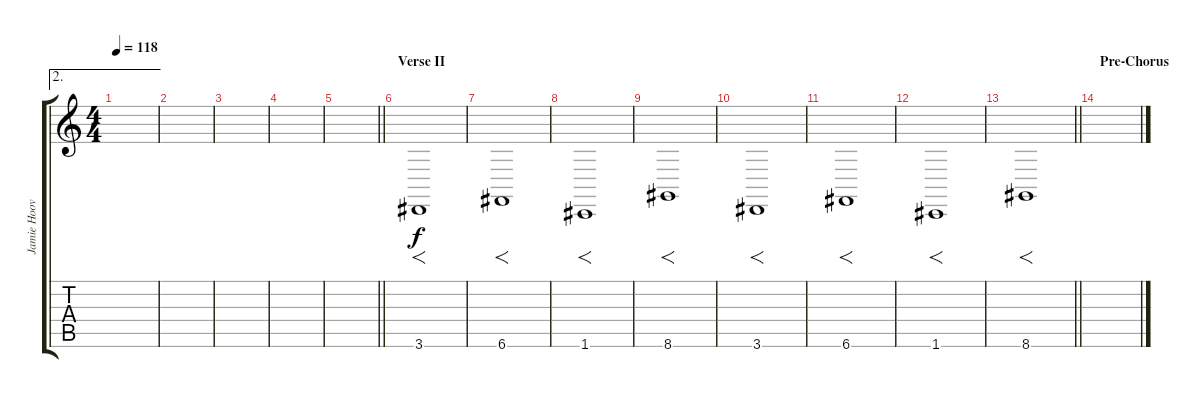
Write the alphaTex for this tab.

\track ("Jamie Hoover/Keys" "Jamie Hoov") {instrument brightacousticpiano}
\staff {score tabs}
\tuning (D4 A3 F3 C3 G2 C2) {hide}
\ae 2
\ts (4 4)
\tempo 118
\clef g2
\ks c
|
|
|
|
\barLineRight lightlight
|
\section ("" "Verse II")
3.6.1{f instrument pad7halo} |
6.6.1{f} |
1.6.1{f} |
8.6.1{f} |
3.6.1{f} |
6.6.1{f} |
1.6.1{f} |
\barLineRight lightlight
8.6.1{f} |
\section ("" "Pre-Chorus")
